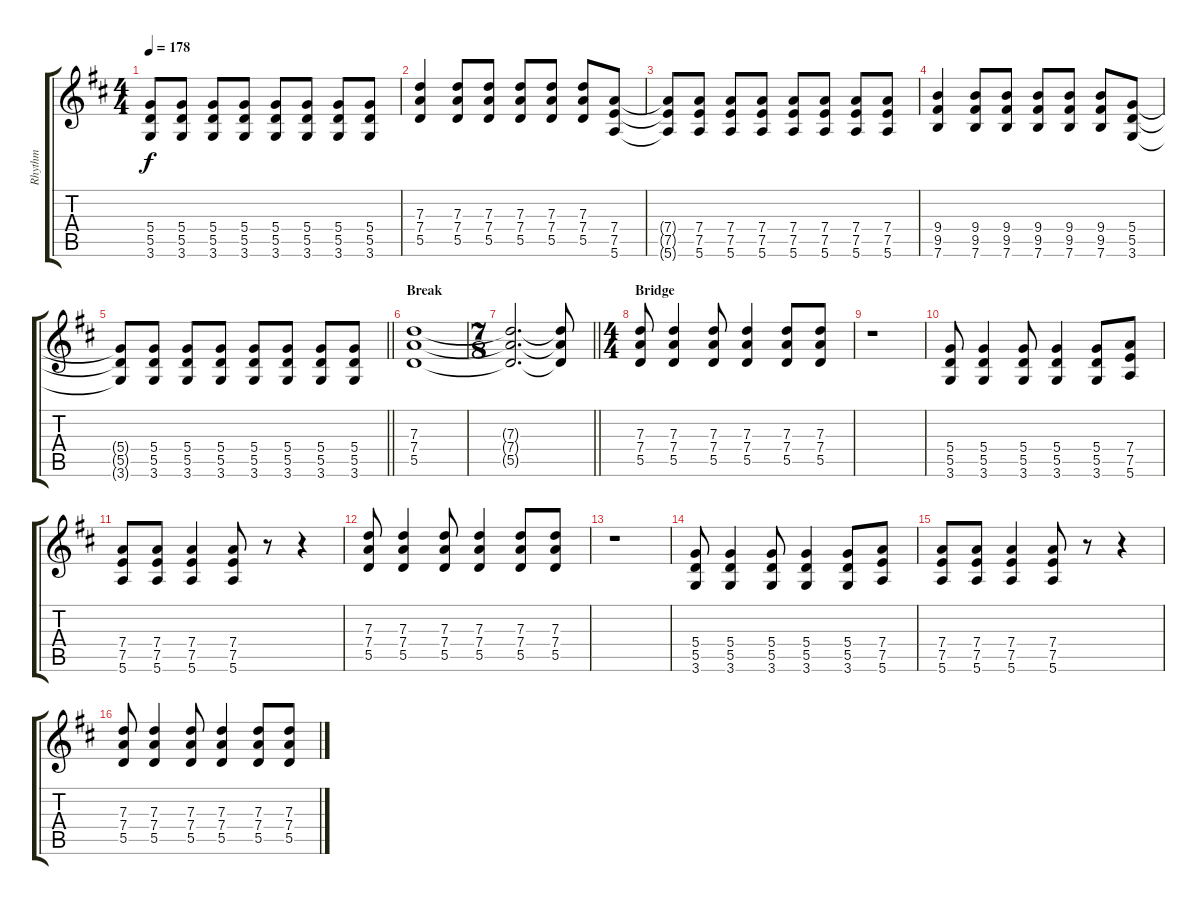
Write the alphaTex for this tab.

\track ("Rhythm" "Rhythm") {instrument distortionguitar}
\staff {score tabs}
\tuning (E4 B3 G3 D3 A2 E2) {hide}
\ts (4 4)
\tempo 178
\clef g2
\ks d
(5.4{t} 5.5{t} 3.6{t}).8{dy f} (5.4 5.5 3.6).8 (5.4 5.5 3.6).8 (5.4 5.5 3.6).8 (5.4 5.5 3.6).8 (5.4 5.5 3.6).8 (5.4 5.5 3.6).8 (5.4 5.5 3.6).8 |
(7.3 7.4 5.5).4 (7.3 7.4 5.5).8 (7.3 7.4 5.5).8 (7.3 7.4 5.5).8 (7.3 7.4 5.5).8 (7.3 7.4 5.5).8 (7.4 7.5 5.6).8 |
(7.4{t} 7.5{t} 5.6{t}).8 (7.4 7.5 5.6).8 (7.4 7.5 5.6).8 (7.4 7.5 5.6).8 (7.4 7.5 5.6).8 (7.4 7.5 5.6).8 (7.4 7.5 5.6).8 (7.4 7.5 5.6).8 |
(9.4 9.5 7.6).4 (9.4 9.5 7.6).8 (9.4 9.5 7.6).8 (9.4 9.5 7.6).8 (9.4 9.5 7.6).8 (9.4 9.5 7.6).8 (5.4 5.5 3.6).8 |
\barLineRight lightlight
(5.4{t} 5.5{t} 3.6{t}).8 (5.4 5.5 3.6).8 (5.4 5.5 3.6).8 (5.4 5.5 3.6).8 (5.4 5.5 3.6).8 (5.4 5.5 3.6).8 (5.4 5.5 3.6).8 (5.4 5.5 3.6).8 |
\section ("" "Break")
(7.3 7.4 5.5).1 |
\ts (7 8)
\barLineRight lightlight
(7.3{t} 7.4{t} 5.5{t}).2{d} (7.3{t} 7.4{t} 5.5{t}).8 |
\ts (4 4)
\section ("" "Bridge")
(7.3 7.4 5.5).8 (7.3 7.4 5.5).4 (7.3 7.4 5.5).8 (7.3 7.4 5.5).4 (7.3 7.4 5.5).8 (7.3 7.4 5.5).8 |
r.1 |
(5.4 5.5 3.6).8 (5.4 5.5 3.6).4 (5.4 5.5 3.6).8 (5.4 5.5 3.6).4 (5.4 5.5 3.6).8 (7.4 7.5 5.6).8 |
(7.4 7.5 5.6).8 (7.4 7.5 5.6).8 (7.4 7.5 5.6).4 (7.4 7.5 5.6).8 r.8 r.4 |
(7.3 7.4 5.5).8 (7.3 7.4 5.5).4 (7.3 7.4 5.5).8 (7.3 7.4 5.5).4 (7.3 7.4 5.5).8 (7.3 7.4 5.5).8 |
r.1 |
(5.4 5.5 3.6).8 (5.4 5.5 3.6).4 (5.4 5.5 3.6).8 (5.4 5.5 3.6).4 (5.4 5.5 3.6).8 (7.4 7.5 5.6).8 |
(7.4 7.5 5.6).8 (7.4 7.5 5.6).8 (7.4 7.5 5.6).4 (7.4 7.5 5.6).8 r.8 r.4 |
(7.3 7.4 5.5).8 (7.3 7.4 5.5).4 (7.3 7.4 5.5).8 (7.3 7.4 5.5).4 (7.3 7.4 5.5).8 (7.3 7.4 5.5).8
